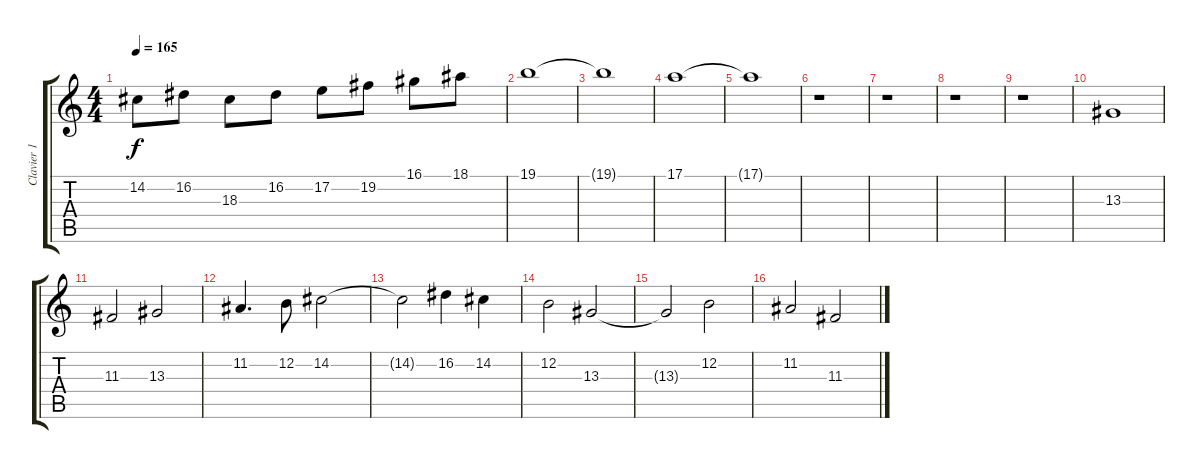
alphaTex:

\track ("Clavier 1" "Clavier 1") {instrument voiceoohs}
\staff {score tabs}
\tuning (E4 B3 G3 D3 A2 E2) {hide}
\ts (4 4)
\tempo 165
\clef g2
\ks c
14.2.8{dy f} 16.2.8 18.3.8 16.2.8 17.2.8 19.2.8 16.1.8 18.1.8 |
19.1.1 |
19.1{t}.1 |
17.1.1 |
17.1{t}.1 |
r.1 |
r.1 |
r.1 |
r.1 |
13.3.1 |
11.3.2 13.3.2 |
11.2.4{d} 12.2.8 14.2.2 |
14.2{t}.2 16.2.4 14.2.4 |
12.2.2 13.3.2 |
13.3{t}.2 12.2.2 |
11.2.2 11.3.2
